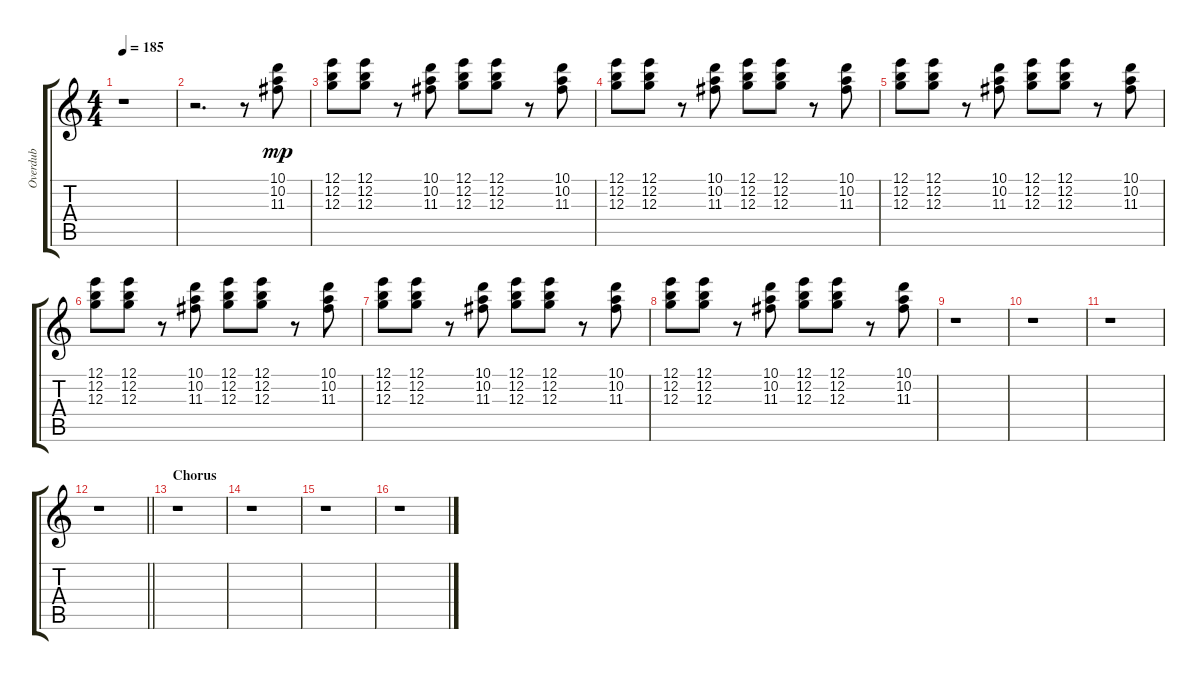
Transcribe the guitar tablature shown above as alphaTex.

\track ("Overdub" "Overdub") {instrument distortionguitar}
\staff {score tabs}
\tuning (E4 B3 G3 D3 A2 E2) {hide}
\ts (4 4)
\tempo 185
\clef g2
\ks c
r.1{dy f} |
r.2{d} r.8{volume 13 balance 12 instrument electricguitarjazz} (10.1 10.2 11.3).8{dy mp} |
(12.1 12.2 12.3).8 (12.1 12.2 12.3).8 r.8 (10.1 10.2 11.3).8 (12.1 12.2 12.3).8 (12.1 12.2 12.3).8 r.8 (10.1 10.2 11.3).8 |
(12.1 12.2 12.3).8 (12.1 12.2 12.3).8 r.8 (10.1 10.2 11.3).8 (12.1 12.2 12.3).8 (12.1 12.2 12.3).8 r.8 (10.1 10.2 11.3).8 |
(12.1 12.2 12.3).8 (12.1 12.2 12.3).8 r.8 (10.1 10.2 11.3).8 (12.1 12.2 12.3).8 (12.1 12.2 12.3).8 r.8 (10.1 10.2 11.3).8 |
(12.1 12.2 12.3).8 (12.1 12.2 12.3).8 r.8 (10.1 10.2 11.3).8 (12.1 12.2 12.3).8 (12.1 12.2 12.3).8 r.8 (10.1 10.2 11.3).8 |
(12.1 12.2 12.3).8 (12.1 12.2 12.3).8 r.8 (10.1 10.2 11.3).8 (12.1 12.2 12.3).8 (12.1 12.2 12.3).8 r.8 (10.1 10.2 11.3).8 |
(12.1 12.2 12.3).8 (12.1 12.2 12.3).8 r.8 (10.1 10.2 11.3).8 (12.1 12.2 12.3).8 (12.1 12.2 12.3).8 r.8 (10.1 10.2 11.3).8 |
r.1 |
r.1 |
r.1 |
\barLineRight lightlight
r.1 |
\section ("" "Chorus")
r.1 |
r.1 |
r.1 |
r.1
